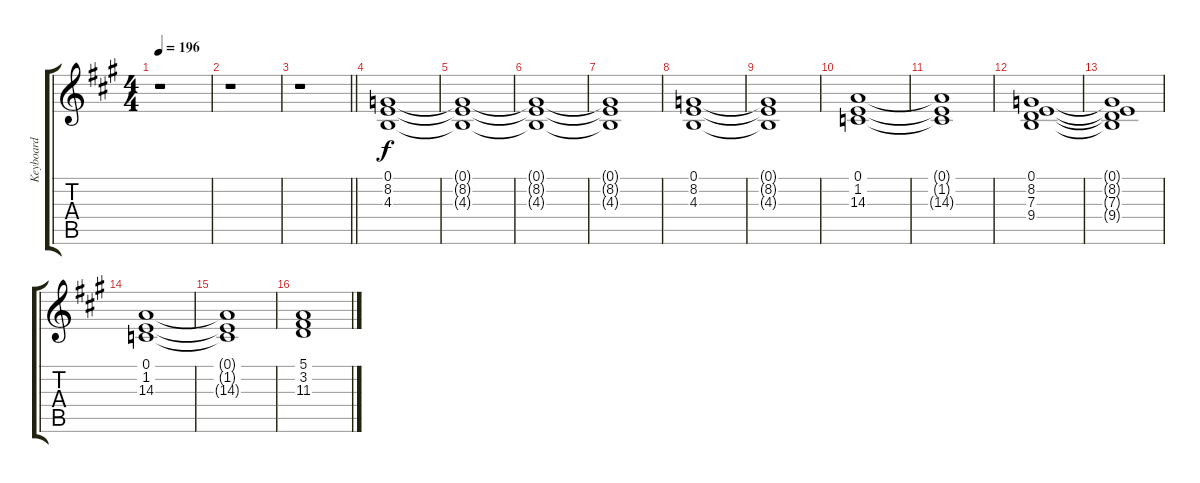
\track ("Keyboard" "Keyboard") {instrument lead1square}
\staff {score tabs}
\tuning (E4 B3 G3 D3 A2 E2) {hide}
\ts (4 4)
\tempo 196
\clef g2
\ks a
r.1{dy f} |
r.1 |
\barLineRight lightlight
r.1 |
(0.1 8.2 4.3).1 |
(0.1{t} 8.2{t} 4.3{t}).1 |
(0.1{t} 8.2{t} 4.3{t}).1 |
(0.1{t} 8.2{t} 4.3{t}).1 |
(0.1 8.2 4.3).1 |
(0.1{t} 8.2{t} 4.3{t}).1 |
(0.1 1.2 14.3).1 |
(0.1{t} 1.2{t} 14.3{t}).1 |
(0.1 8.2 7.3 9.4).1 |
(0.1{t} 8.2{t} 7.3{t} 9.4{t}).1 |
(0.1 1.2 14.3).1 |
(0.1{t} 1.2{t} 14.3{t}).1 |
(5.1 3.2 11.3).1
